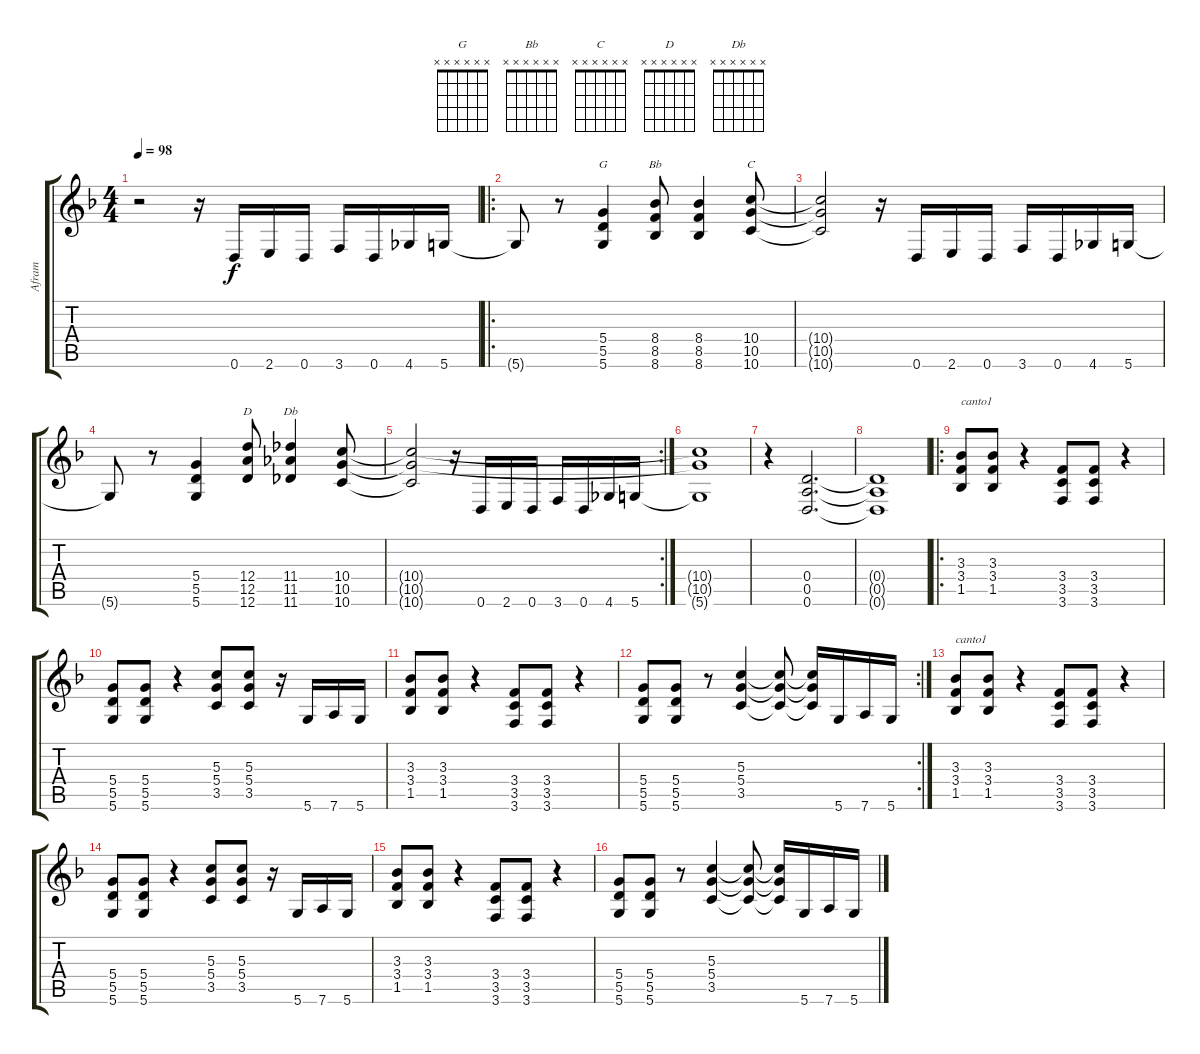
\track ("Afram" "Afram") {instrument distortionguitar}
\staff {score tabs}
\tuning (E4 B3 G3 D3 A2 D2) {hide}
\chord ("G" x x x x x x) {firstfret 0}
\chord ("Bb" x x x x x x) {firstfret 0}
\chord ("C" x x x x x x) {firstfret 0}
\chord ("D" x x x x x x) {firstfret 0}
\chord ("Db" x x x x x x) {firstfret 0}
\ts (4 4)
\tempo 98
\clef g2
\ks dminor
r.2{dy f instrument distortionguitar} r.16 0.6.16 2.6.16 0.6.16 3.6.16 0.6.16 4.6.16 5.6.16 |
\ro
5.6{t}.8 r.8 (5.4 5.5 5.6).4{ch "G"} (8.4 8.5 8.6).8{ch "Bb"} (8.4 8.5 8.6).4 (10.4 10.5 10.6).8{ch "C"} |
(10.4{t} 10.5{t} 10.6{t}).2 r.16 0.6.16 2.6.16 0.6.16 3.6.16 0.6.16 4.6.16 5.6.16 |
5.6{t}.8 r.8 (5.4 5.5 5.6).4 (12.4 12.5 12.6).8{ch "D"} (11.4 11.5 11.6).4{ch "Db"} (10.4 10.5 10.6).8 |
\rc 2
(10.4{t} 10.5{t} 10.6{t}).2 r.16 0.6.16 2.6.16 0.6.16 3.6.16 0.6.16 4.6.16 5.6.16 |
(10.4{t} 10.5{t} 5.6{t}).1 |
r.4 (0.4 0.5 0.6).2{d} |
(0.4{t} 0.5{t} 0.6{t}).1 |
\ro
(3.3 3.4 1.5).8{txt "canto1"} (3.3 3.4 1.5).8 r.4 (3.4 3.5 3.6).8 (3.4 3.5 3.6).8 r.4 |
(5.4 5.5 5.6).8 (5.4 5.5 5.6).8 r.4 (5.3 5.4 3.5).8 (5.3 5.4 3.5).8 r.16 5.6.16 7.6.16 5.6.16 |
(3.3 3.4 1.5).8 (3.3 3.4 1.5).8 r.4 (3.4 3.5 3.6).8 (3.4 3.5 3.6).8 r.4 |
\rc 2
(5.4 5.5 5.6).8 (5.4 5.5 5.6).8 r.8 (5.3 5.4 3.5).4 (5.3{t} 5.4{t} 3.5{t}).8 (5.3{t} 5.4{t} 3.5{t}).16 5.6.16 7.6.16 5.6.16 |
(3.3 3.4 1.5).8{txt "canto1"} (3.3 3.4 1.5).8 r.4 (3.4 3.5 3.6).8 (3.4 3.5 3.6).8 r.4 |
(5.4 5.5 5.6).8 (5.4 5.5 5.6).8 r.4 (5.3 5.4 3.5).8 (5.3 5.4 3.5).8 r.16 5.6.16 7.6.16 5.6.16 |
(3.3 3.4 1.5).8 (3.3 3.4 1.5).8 r.4 (3.4 3.5 3.6).8 (3.4 3.5 3.6).8 r.4 |
(5.4 5.5 5.6).8 (5.4 5.5 5.6).8 r.8 (5.3 5.4 3.5).4 (5.3{t} 5.4{t} 3.5{t}).8 (5.3{t} 5.4{t} 3.5{t}).16 5.6.16 7.6.16 5.6.16
